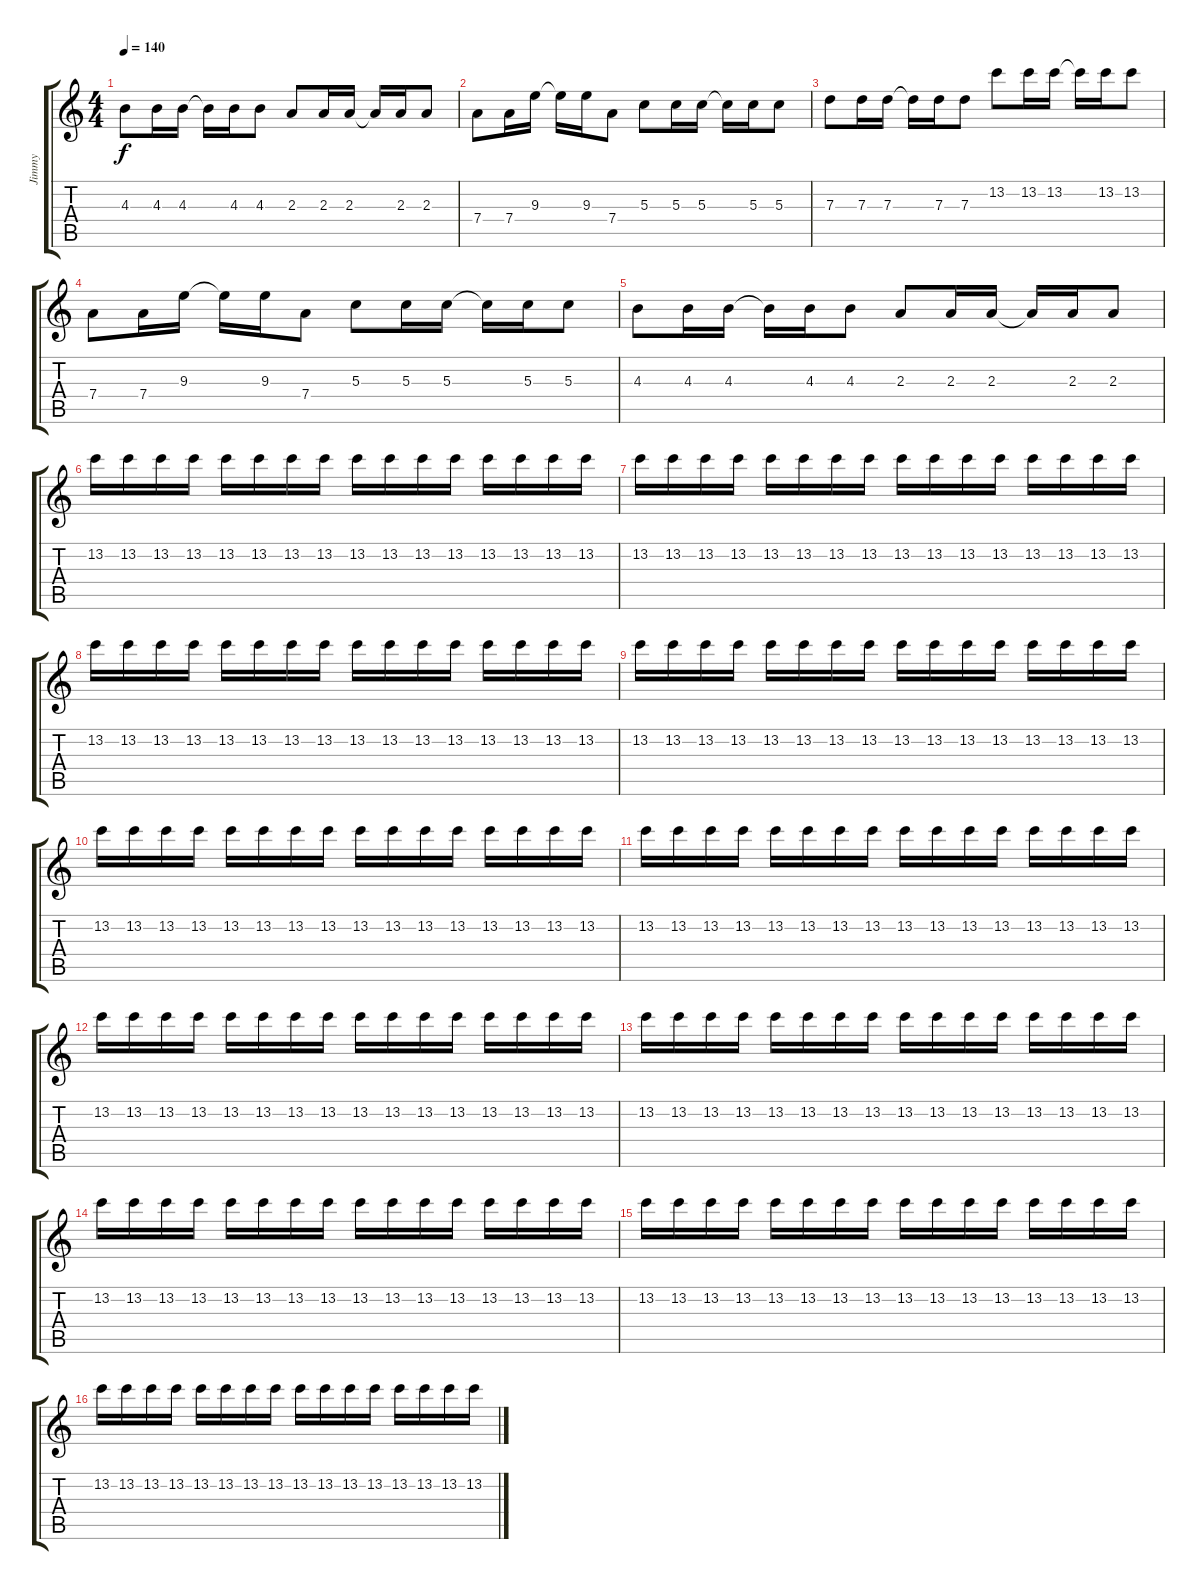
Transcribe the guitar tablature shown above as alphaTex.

\track ("Jimmy" "Jimmy") {instrument electricguitarclean}
\staff {score tabs}
\tuning (E4 B3 G3 D3 A2 E2) {hide}
\ts (4 4)
\tempo 140
\clef g2
\ks c
4.3.8{dy f} 4.3.16 4.3.16 4.3{t}.16 4.3.16 4.3.8 2.3.8 2.3.16 2.3.16 2.3{t}.16 2.3.16 2.3.8 |
7.4.8 7.4.16 9.3.16 9.3{t}.16 9.3.16 7.4.8 5.3.8 5.3.16 5.3.16 5.3{t}.16 5.3.16 5.3.8 |
7.3.8 7.3.16 7.3.16 7.3{t}.16 7.3.16 7.3.8 13.2.8 13.2.16 13.2.16 13.2{t}.16 13.2.16 13.2.8 |
7.4.8 7.4.16 9.3.16 9.3{t}.16 9.3.16 7.4.8 5.3.8 5.3.16 5.3.16 5.3{t}.16 5.3.16 5.3.8 |
4.3.8 4.3.16 4.3.16 4.3{t}.16 4.3.16 4.3.8 2.3.8 2.3.16 2.3.16 2.3{t}.16 2.3.16 2.3.8 |
13.2.16 13.2.16 13.2.16 13.2.16 13.2.16 13.2.16 13.2.16 13.2.16 13.2.16 13.2.16 13.2.16 13.2.16 13.2.16 13.2.16 13.2.16 13.2.16 |
13.2.16 13.2.16 13.2.16 13.2.16 13.2.16 13.2.16 13.2.16 13.2.16 13.2.16 13.2.16 13.2.16 13.2.16 13.2.16 13.2.16 13.2.16 13.2.16 |
13.2.16 13.2.16 13.2.16 13.2.16 13.2.16 13.2.16 13.2.16 13.2.16 13.2.16 13.2.16 13.2.16 13.2.16 13.2.16 13.2.16 13.2.16 13.2.16 |
13.2.16 13.2.16 13.2.16 13.2.16 13.2.16 13.2.16 13.2.16 13.2.16 13.2.16 13.2.16 13.2.16 13.2.16 13.2.16 13.2.16 13.2.16 13.2.16 |
13.2.16 13.2.16 13.2.16 13.2.16 13.2.16 13.2.16 13.2.16 13.2.16 13.2.16 13.2.16 13.2.16 13.2.16 13.2.16 13.2.16 13.2.16 13.2.16 |
13.2.16 13.2.16 13.2.16 13.2.16 13.2.16 13.2.16 13.2.16 13.2.16 13.2.16 13.2.16 13.2.16 13.2.16 13.2.16 13.2.16 13.2.16 13.2.16 |
13.2.16 13.2.16 13.2.16 13.2.16 13.2.16 13.2.16 13.2.16 13.2.16 13.2.16 13.2.16 13.2.16 13.2.16 13.2.16 13.2.16 13.2.16 13.2.16 |
13.2.16 13.2.16 13.2.16 13.2.16 13.2.16 13.2.16 13.2.16 13.2.16 13.2.16 13.2.16 13.2.16 13.2.16 13.2.16 13.2.16 13.2.16 13.2.16 |
13.2.16 13.2.16 13.2.16 13.2.16 13.2.16 13.2.16 13.2.16 13.2.16 13.2.16 13.2.16 13.2.16 13.2.16 13.2.16 13.2.16 13.2.16 13.2.16 |
13.2.16 13.2.16 13.2.16 13.2.16 13.2.16 13.2.16 13.2.16 13.2.16 13.2.16 13.2.16 13.2.16 13.2.16 13.2.16 13.2.16 13.2.16 13.2.16 |
13.2.16 13.2.16 13.2.16 13.2.16 13.2.16 13.2.16 13.2.16 13.2.16 13.2.16 13.2.16 13.2.16 13.2.16 13.2.16 13.2.16 13.2.16 13.2.16
